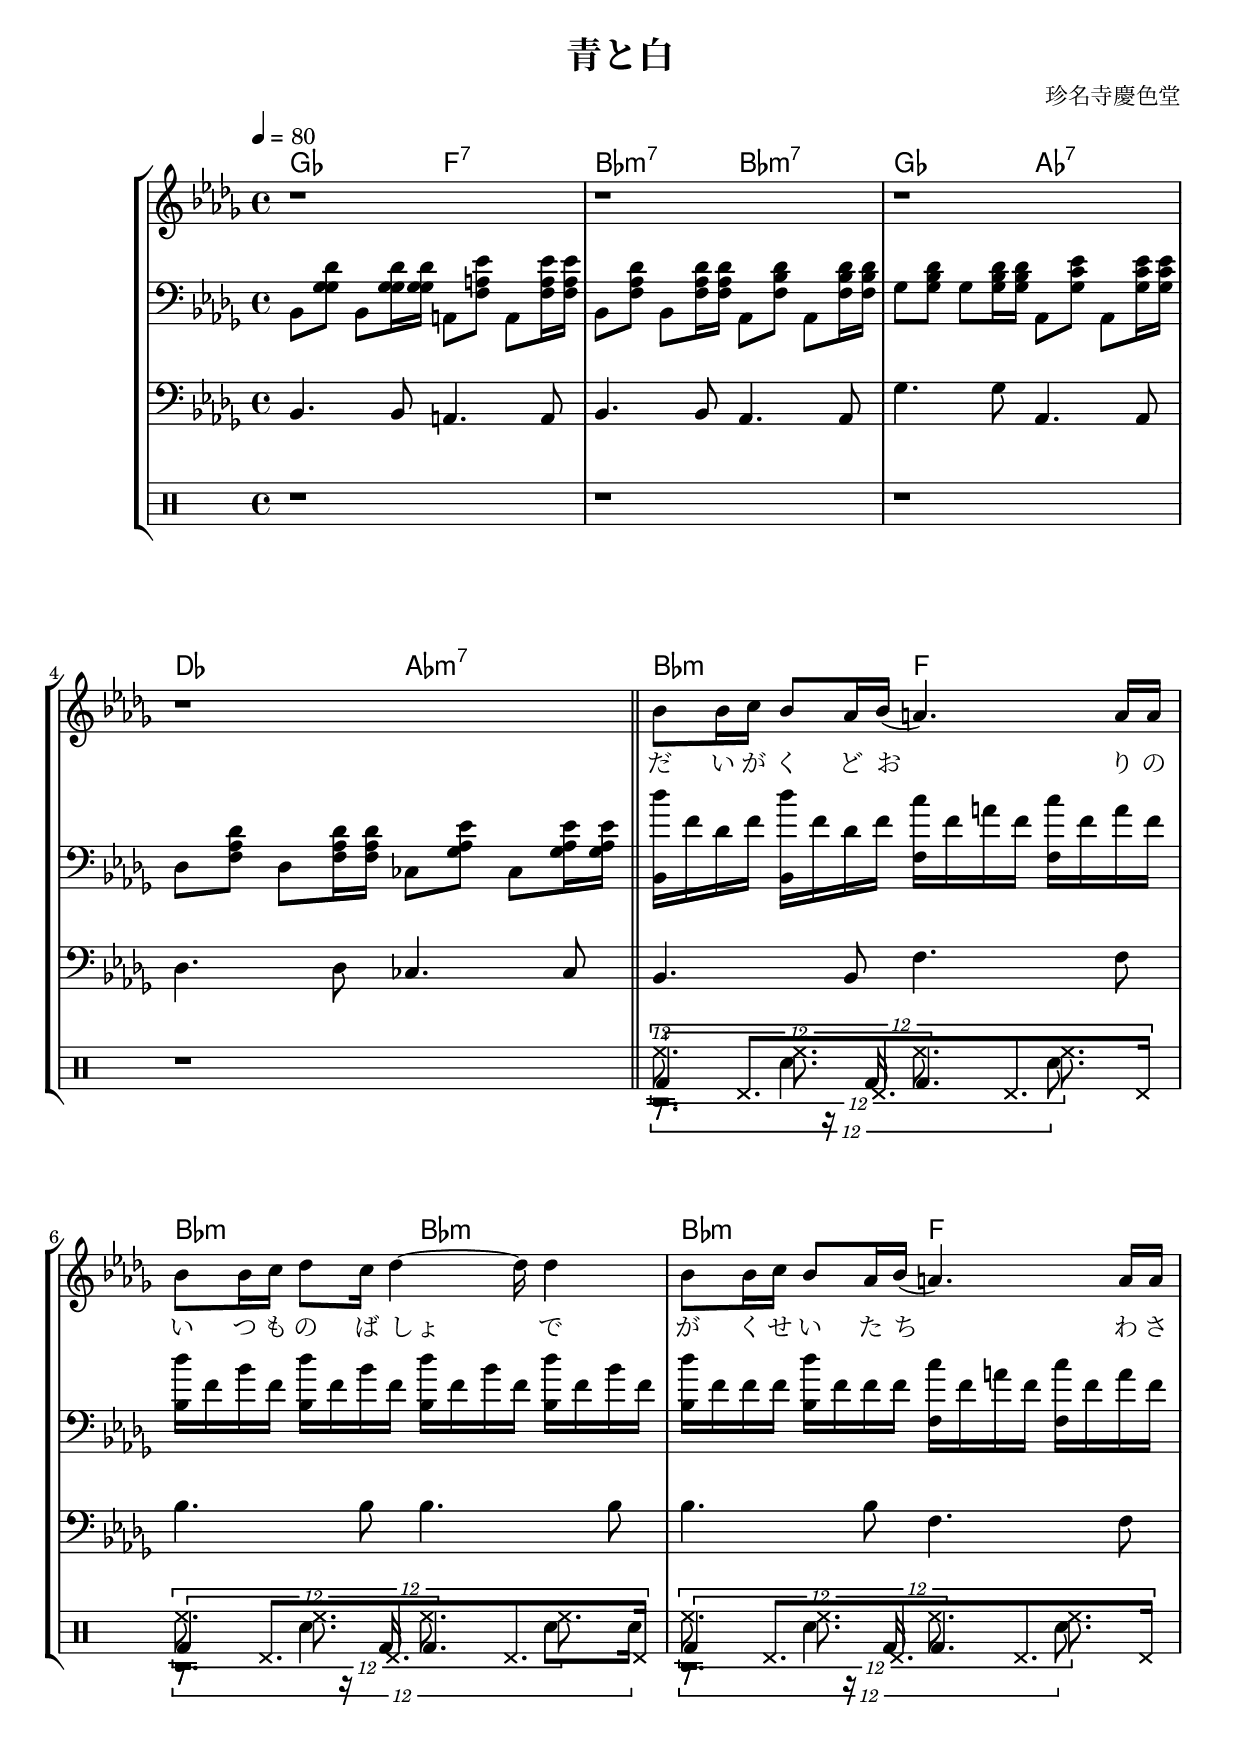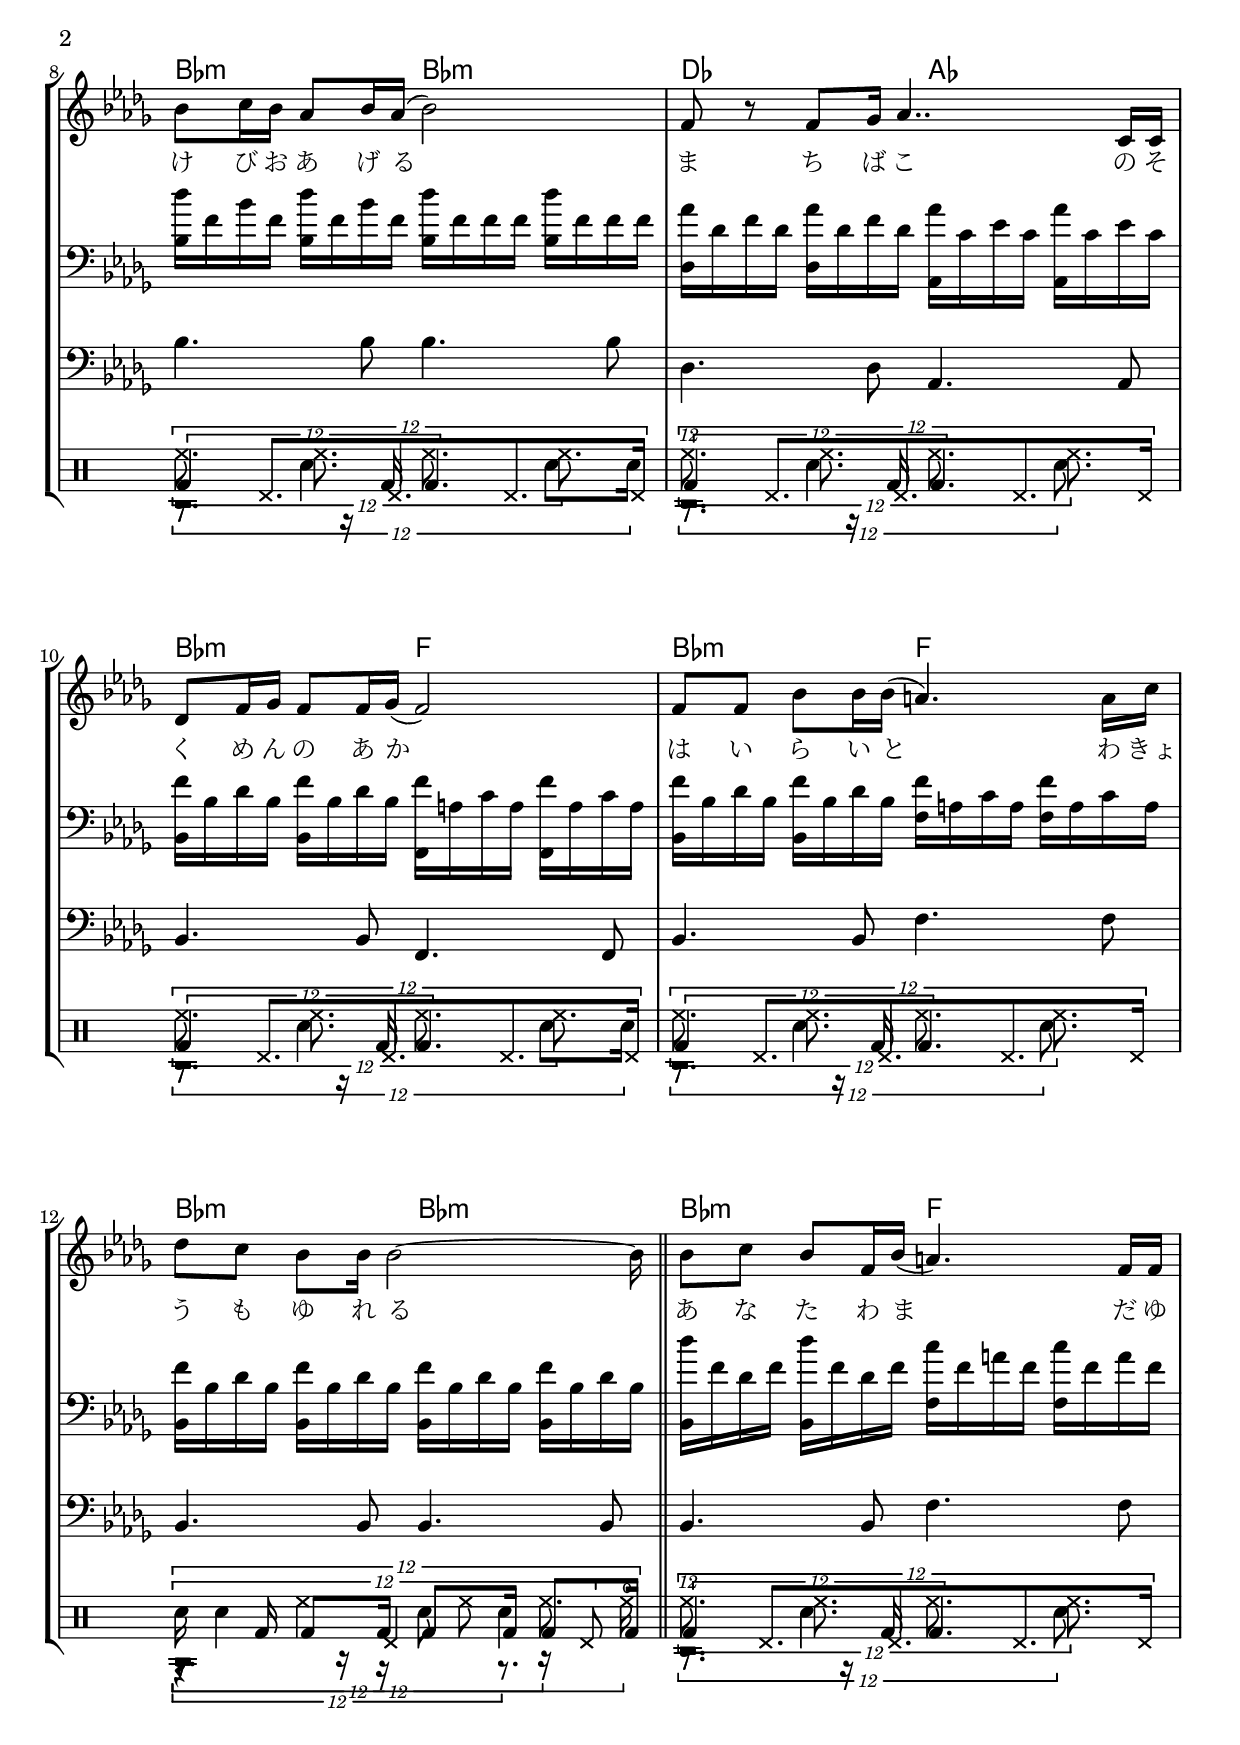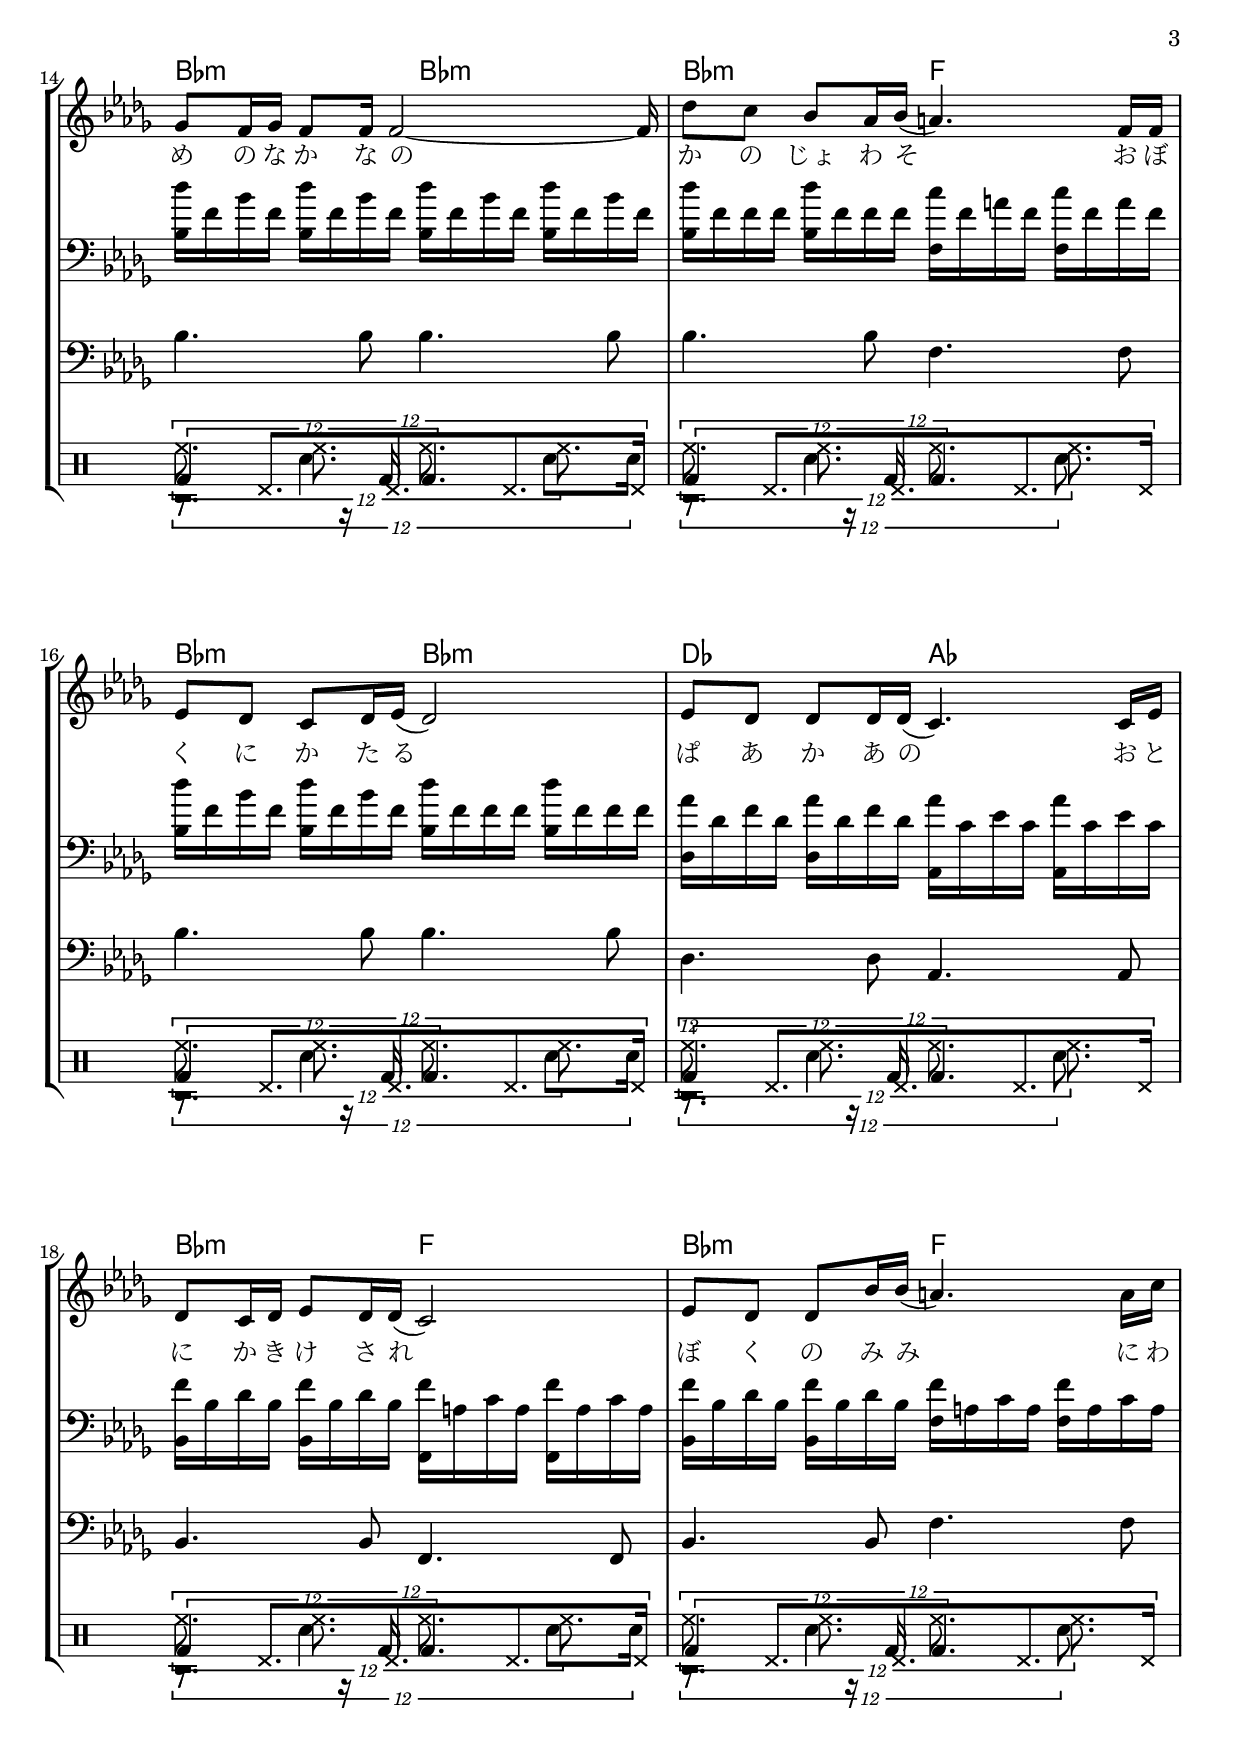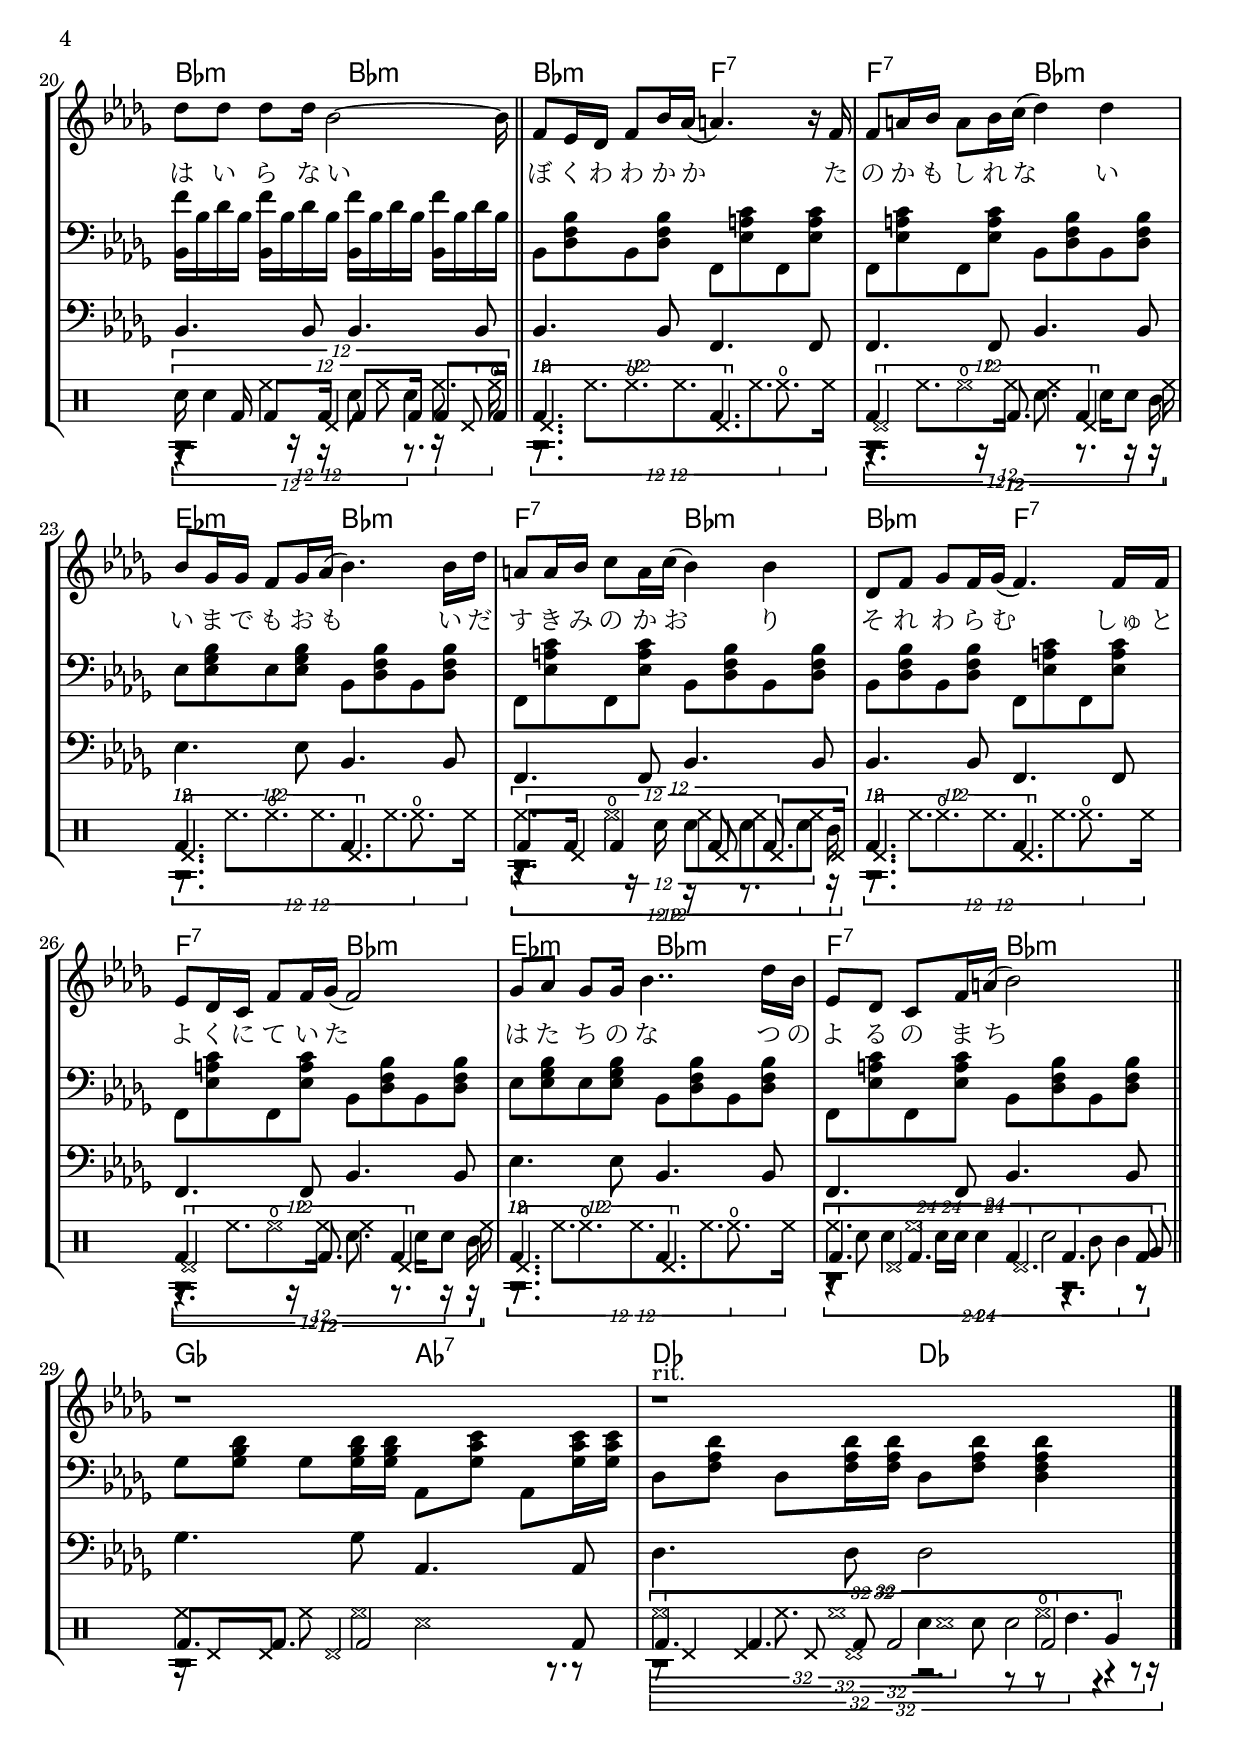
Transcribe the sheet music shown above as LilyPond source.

\version "2.12.1"

\header {
	title = \markup {青と白}
	composer = \markup \center-column {珍名寺慶色堂}
}

harmony = \chordmode {
	ges2 f:7 bes:min7 bes:min7 ges as:7 des as:min7 

	bes:m f bes:m bes:m bes:m f bes:m bes:m des as bes:m f bes:m f bes:m bes:m 

	bes:m f bes:m bes:m bes:m f bes:m bes:m des as bes:m f bes:m f bes:m bes:m 

	bes:m f:7 f:7 bes:m es:m bes:m f:7 bes:m bes:m f:7 f:7 bes:m es:m bes:m f:7 bes:m 

	ges as:7 des des 
}

melody = {
	\key des \major
	\tempo 4 = 80
	r1 | r1 | r1 | r1   
	\set Staff.midiInstrument = #"mmi0.48"
	 bes'8  bes'16  c''16  bes'8  as'16  bes'16  (a'4.)  a'16  a'16 
	bes'8  bes'16  c''16  des''8  c''16  des''4~des''16  des''4 
	bes'8  bes'16  c''16  bes'8  as'16  bes'16  (a'4.)  a'16  a'16 
	bes'8  c''16  bes'16  as'8  bes'16  as'16  (bes'2) 
	f'8  r8  f'8  ges'16  as'4..  c'16  c'16 
	des'8  f'16  ges'16  f'8  f'16  ges'16  (f'2) 
	f'8  f'8  bes'8  bes'16  bes'16  (a'4.)  a'16  c''16 
	des''8  c''8  bes'8  bes'16  bes'2~bes'16
	\set Staff.midiInstrument = #"mmi0.48"
	 bes'8  c''8  bes'8  f'16  bes'16  (a'4.)  f'16  f'16 
	ges'8  f'16  ges'16  f'8  f'16  f'2~f'16 
	des''8  c''8  bes'8  as'16  bes'16  (a'4.)  f'16  f'16 
	es'8  des'8  c'8  des'16  es'16  (des'2) 
	es'8  des'8  des'8  des'16  des'16  (c'4.)  c'16  es'16 
	des'8  c'16  des'16  es'8  des'16  des'16  (c'2) 
	es'8  des'8  des'8  bes'16  bes'16  (a'4.)  a'16  c''16 
	des''8  des''8  des''8  des''16  bes'2~bes'16
	\set Staff.midiInstrument = #"mmi0.48"
	 f'8  es'16  des'16  f'8  bes'16  as'16  (a'4.)  r16  f'16 
	f'8  a'16  bes'16  a'8  bes'16  c''16  (des''4)  des''4 
	bes'8  ges'16  ges'16  f'8  ges'16  as'16  (bes'4.)  bes'16  des''16 
	a'8  a'16  bes'16  c''8  a'16  c''16  (bes'4)  bes'4 
	des'8  f'8  ges'8  f'16  ges'16  (f'4.)  f'16  f'16 
	es'8  des'16  c'16  f'8  f'16  ges'16  (f'2) 
	ges'8  as'8  ges'8  ges'16  bes'4..  des''16  bes'16 
	es'8  des'8  c'8  f'16  a'16  (bes'2)
	r1 | r1^"rit." \bar "|."
}

words = \lyricmode {
	
	だ  い  が  く  ど  お  り  の  い  つ  も  の  ば  しょ  で  が  く  せ  い  た  ち  わ  さ  け  び  お  あ  げ  る  ま  ち  ば  こ  の  そ  く  め  ん  の  あ  か  は  い  ら  い  と  わ  きょ  う  も  ゆ  れ  る  
	あ  な  た  わ  ま  だ  ゆ  め  の  な  か  な  の  か  の  じょ  わ  そ  お  ぼ  く  に  か  た  る  ぱ  あ  か  あ  の  お  と  に  か  き  け  さ  れ  ぼ  く  の  み  み  に  わ  は  い  ら  な  い  
	ぼ  く  わ  わ  か  か  た  の  か  も  し  れ  な  い  い  ま  で  も  お  も  い  だ  す  き  み  の  か  お  り  そ  れ  わ  ら  む  しゅ  と  よ  く  に  て  い  た  は  た  ち  の  な  つ  の  よ  る  の  ま  ち  
	
}

tempochange = {
	\tempo 4 = 80
	r1 | r1 | r1 | r1 \bar "||"
	\tempo 4 = 80
	r1 | r1 | r1 | r1 | r1 | r1 | r1 | r1 \bar "||"
	\tempo 4 = 80
	r1 | r1 | r1 | r1 | r1 | r1 | r1 | r1 \bar "||"
	\tempo 4 = 80
	r1 | r1 | r1 | r1 | r1 | r1 | r1 | r1 \bar "||"
	\tempo 4 = 80
	r1 | \tempo 4 = 60 r2 \tempo 4 = 53 r2 \bar "|."
}

mainacc = {
	\clef bass
	\set Staff.midiInstrument = #"Acoustic Guitar (steel)"
	\key des \major
	\tempo 4 = 80
	bes,8 <ges ges des'> bes, <ges ges des'>16 <ges ges des'>
	a,8 <f a es'> a, <f a es'>16 <f a es'>
	bes,8 <f as des'> bes, <f as des'>16 <f as des'>
	as,8 <f bes des'> as, <f bes des'>16 <f bes des'>
	ges8 <ges bes des'> ges <ges bes des'>16 <ges bes des'>
	as,8 <ges c' es'> as, <ges c' es'>16 <ges c' es'>
	des8 <f as des'> des <f as des'>16 <f as des'>
	ces8 <ges as es'> ces <ges as es'>16 <ges as es'>
	\bar "||"

	\set Staff.midiInstrument = #"Acoustic Guitar (steel)"
	<bes, des''>16 f' des' f' <bes, des''> f' des' f'
	<f c''>16 f' a' f' <f c''> f' a' f'
	<bes des''>16 f' bes' f' <bes des''> f' bes' f'
	<bes des''>16 f' bes' f' <bes des''> f' bes' f'
	<bes des''>16 f' f' f' <bes des''> f' f' f'
	<f c''>16 f' a' f' <f c''> f' a' f'
	<bes des''>16 f' bes' f' <bes des''> f' bes' f'
	<bes des''>16 f' f' f' <bes des''> f' f' f'
	<des as'>16 des' f' des' <des as'> des' f' des'
	<as, as'>16 c' es' c' <as, as'> c' es' c'
	<bes, f'>16 bes des' bes <bes, f'> bes des' bes
	<f, f'>16 a c' a <f, f'> a c' a
	<bes, f'>16 bes des' bes <bes, f'> bes des' bes
	<f f'>16 a c' a <f f'> a c' a
	<bes, f'>16 bes des' bes <bes, f'> bes des' bes
	<bes, f'>16 bes des' bes <bes, f'> bes des' bes
	\bar "||"

	\set Staff.midiInstrument = #"Acoustic Guitar (steel)"
	<bes, des''>16 f' des' f' <bes, des''> f' des' f'
	<f c''>16 f' a' f' <f c''> f' a' f'
	<bes des''>16 f' bes' f' <bes des''> f' bes' f'
	<bes des''>16 f' bes' f' <bes des''> f' bes' f'
	<bes des''>16 f' f' f' <bes des''> f' f' f'
	<f c''>16 f' a' f' <f c''> f' a' f'
	<bes des''>16 f' bes' f' <bes des''> f' bes' f'
	<bes des''>16 f' f' f' <bes des''> f' f' f'
	<des as'>16 des' f' des' <des as'> des' f' des'
	<as, as'>16 c' es' c' <as, as'> c' es' c'
	<bes, f'>16 bes des' bes <bes, f'> bes des' bes
	<f, f'>16 a c' a <f, f'> a c' a
	<bes, f'>16 bes des' bes <bes, f'> bes des' bes
	<f f'>16 a c' a <f f'> a c' a
	<bes, f'>16 bes des' bes <bes, f'> bes des' bes
	<bes, f'>16 bes des' bes <bes, f'> bes des' bes
	\bar "||"

	\set Staff.midiInstrument = #"Acoustic Guitar (steel)"
	bes,8 <des f bes> bes, <des f bes>
	f,8 <es a c'> f, <es a c'>
	f,8 <es a c'> f, <es a c'>
	bes,8 <des f bes> bes, <des f bes>
	es8 <es ges bes> es <es ges bes>
	bes,8 <des f bes> bes, <des f bes>
	f,8 <es a c'> f, <es a c'>
	bes,8 <des f bes> bes, <des f bes>
	bes,8 <des f bes> bes, <des f bes>
	f,8 <es a c'> f, <es a c'>
	f,8 <es a c'> f, <es a c'>
	bes,8 <des f bes> bes, <des f bes>
	es8 <es ges bes> es <es ges bes>
	bes,8 <des f bes> bes, <des f bes>
	f,8 <es a c'> f, <es a c'>
	bes,8 <des f bes> bes, <des f bes>
	\bar "||"

	\set Staff.midiInstrument = #"Acoustic Guitar (steel)"
	ges8 <ges bes des'> ges <ges bes des'>16 <ges bes des'>
	as,8 <ges c' es'> as, <ges c' es'>16 <ges c' es'>
	des8 <f as des'> des <f as des'>16 <f as des'>
	des8 <f as des'>8 <des f as des'>4
	\bar "|."
}

subacc = {
	\clef bass
	\set Staff.midiInstrument = #"Acoustic Bass"
	\key des \major
	\tempo 4 = 80
	bes,4.bes,8
	a,4.a,8
	bes,4.bes,8
	as,4.as,8
	ges4.ges8
	as,4.as,8
	des4.des8
	ces4.ces8
	\bar "||"

	\set Staff.midiInstrument = #"Acoustic Bass"
	bes,4.bes,8
	f4.f8
	bes4.bes8
	bes4.bes8
	bes4.bes8
	f4.f8
	bes4.bes8
	bes4.bes8
	des4.des8
	as,4.as,8
	bes,4.bes,8
	f,4.f,8
	bes,4.bes,8
	f4.f8
	bes,4.bes,8
	bes,4.bes,8
	\bar "||"

	\set Staff.midiInstrument = #"Acoustic Bass"
	bes,4.bes,8
	f4.f8
	bes4.bes8
	bes4.bes8
	bes4.bes8
	f4.f8
	bes4.bes8
	bes4.bes8
	des4.des8
	as,4.as,8
	bes,4.bes,8
	f,4.f,8
	bes,4.bes,8
	f4.f8
	bes,4.bes,8
	bes,4.bes,8
	\bar "||"

	\set Staff.midiInstrument = #"Choir Aahs"
	bes,4.bes,8
	f,4.f,8
	f,4.f,8
	bes,4.bes,8
	es4.es8
	bes,4.bes,8
	f,4.f,8
	bes,4.bes,8
	bes,4.bes,8
	f,4.f,8
	f,4.f,8
	bes,4.bes,8
	es4.es8
	bes,4.bes,8
	f,4.f,8
	bes,4.bes,8
	\bar "||"

	\set Staff.midiInstrument = #"Acoustic Bass"
	ges4.ges8
	as,4.as,8
	des4.des8
	des2
	\bar "|."
}

percA = {
	\drummode {
	r1 |r1 |r1 |r1 \bar "||"
	\times 16/12{ hh8. hh8. hh8. hh8. } |\times 16/12{ hh8. hh8. hh8. hh8. } |\times 16/12{ hh8. hh8. hh8. hh8. } |\times 16/12{ hh8. hh8. hh8. hh8. } |\times 16/12{ hh8. hh8. hh8. hh8. } |\times 16/12{ hh8. hh8. hh8. hh8. } |\times 16/12{ hh8. hh8. hh8. hh8. } |\times 16/12{ r8. hh4 hh8 hh8. } \bar "||"
	\times 16/12{ hh8. hh8. hh8. hh8. } |\times 16/12{ hh8. hh8. hh8. hh8. } |\times 16/12{ hh8. hh8. hh8. hh8. } |\times 16/12{ hh8. hh8. hh8. hh8. } |\times 16/12{ hh8. hh8. hh8. hh8. } |\times 16/12{ hh8. hh8. hh8. hh8. } |\times 16/12{ hh8. hh8. hh8. hh8. } |\times 16/12{ r8. hh4 hh8 hh8. } \bar "||"
	\times 16/12{ r8 hh8. hh8. hh8. hh16 } |\times 16/12{ r8 hh8. hh16 hh4 r16 hh16 } |\times 16/12{ r8 hh8. hh8. hh8. hh16 } |\times 16/12{ hh4. hh8 hh8 hh8 } |\times 16/12{ r8 hh8. hh8. hh8. hh16 } |\times 16/12{ r8 hh8. hh16 hh4 r16 hh16 } |\times 16/12{ r8 hh8. hh8. hh8. hh16 } |\times 16/24{ hh4. hh1 r8 } \bar "||"
	hh4 hh8 hh2 r8  |\times 16/32{ hh2 hh8. hh1 r4 r16 } \bar "|."
	}
}

percB = {
	\drummode {
	r1 |r1 |r1 |r1 \bar "||"
	\times 16/12{ r8. sn4. sn8. } |\times 16/12{ r8. sn4. sn8 sn16 } |\times 16/12{ r8. sn4. sn8. } |\times 16/12{ r8. sn4. sn8 sn16 } |\times 16/12{ r8. sn4. sn8. } |\times 16/12{ r8. sn4. sn8 sn16 } |\times 16/12{ r8. sn4. sn8. } |\times 16/12{ sn16 sn4 r16 sn8 sn4 } \bar "||"
	\times 16/12{ r8. sn4. sn8. } |\times 16/12{ r8. sn4. sn8 sn16 } |\times 16/12{ r8. sn4. sn8. } |\times 16/12{ r8. sn4. sn8 sn16 } |\times 16/12{ r8. sn4. sn8. } |\times 16/12{ r8. sn4. sn8 sn16 } |\times 16/12{ r8. sn4. sn8. } |\times 16/12{ sn16 sn4 r16 sn8 sn4 } \bar "||"
	\times 16/12{ r2. } |\times 16/12{ r4. sn8. sn16 sn8 } |\times 16/12{ r2. } |\times 16/12{ r4 r16 sn16 sn8 sn8 sn8 } |\times 16/12{ r2. } |\times 16/12{ r4. sn8. sn16 sn8 } |\times 16/12{ r2. } |\times 16/24{ r8 sn8 sn4 sn16 sn16 sn4 sn2 r8 } \bar "||"
	r16 hhp8 hhp8 hhp2 r8.  |\times 16/32{ r8 hhp4 hhp4 hhp8 hhp1 r4 } \bar "|."
	}
}

percC = {
	\drummode {
	r1 |r1 |r1 |r1 \bar "||"
	\times 16/12{ bd4 r16 bd16 bd4. } |\times 16/12{ bd4 r16 bd16 bd4. } |\times 16/12{ bd4 r16 bd16 bd4. } |\times 16/12{ bd4 r16 bd16 bd4. } |\times 16/12{ bd4 r16 bd16 bd4. } |\times 16/12{ bd4 r16 bd16 bd4. } |\times 16/12{ bd4 r16 bd16 bd4. } |\times 16/12{ r8 bd16 bd8 bd16 bd8 bd16 bd8 bd16 } \bar "||"
	\times 16/12{ bd4 r16 bd16 bd4. } |\times 16/12{ bd4 r16 bd16 bd4. } |\times 16/12{ bd4 r16 bd16 bd4. } |\times 16/12{ bd4 r16 bd16 bd4. } |\times 16/12{ bd4 r16 bd16 bd4. } |\times 16/12{ bd4 r16 bd16 bd4. } |\times 16/12{ bd4 r16 bd16 bd4. } |\times 16/12{ r8 bd16 bd8 bd16 bd8 bd16 bd8 bd16 } \bar "||"
	\times 16/12{ bd4. bd4. } |\times 16/12{ bd4 r16 bd8. bd4 } |\times 16/12{ bd4. bd4. } |\times 16/12{ bd8 bd16 bd4 bd8 bd8. } |\times 16/12{ bd4. bd4. } |\times 16/12{ bd4 r16 bd8. bd4 } |\times 16/12{ bd4. bd4. } |\times 16/24{ bd4. bd4. bd4 bd4. bd8 } \bar "||"
	r1  |\times 16/32{ r1 r2 hho2 } \bar "|."
	}
}

percD = {
	\drummode {
	r1 |r1 |r1 |r1 \bar "||"
	\times 16/12{ r8 hhp8. hhp8. hhp8. hhp16 } |\times 16/12{ r8 hhp8. hhp8. hhp8. hhp16 } |\times 16/12{ r8 hhp8. hhp8. hhp8. hhp16 } |\times 16/12{ r8 hhp8. hhp8. hhp8. hhp16 } |\times 16/12{ r8 hhp8. hhp8. hhp8. hhp16 } |\times 16/12{ r8 hhp8. hhp8. hhp8. hhp16 } |\times 16/12{ r8 hhp8. hhp8. hhp8. hhp16 } |\times 16/12{ r4 r16 hhp4 r16 hhp8 } \bar "||"
	\times 16/12{ r8 hhp8. hhp8. hhp8. hhp16 } |\times 16/12{ r8 hhp8. hhp8. hhp8. hhp16 } |\times 16/12{ r8 hhp8. hhp8. hhp8. hhp16 } |\times 16/12{ r8 hhp8. hhp8. hhp8. hhp16 } |\times 16/12{ r8 hhp8. hhp8. hhp8. hhp16 } |\times 16/12{ r8 hhp8. hhp8. hhp8. hhp16 } |\times 16/12{ r8 hhp8. hhp8. hhp8. hhp16 } |\times 16/12{ r4 r16 hhp4 r16 hhp8 } \bar "||"
	\times 16/12{ r8. hho4. hho8. } |\times 16/12{ r8. hho2 r16 } |\times 16/12{ r8. hho4. hho8. } |\times 16/12{ r8. hho2 r16 } |\times 16/12{ r8. hho4. hho8. } |\times 16/12{ r8. hho2 r16 } |\times 16/12{ r8. hho4. hho8. } |\times 16/24{ r1 r2 } \bar "||"
	bd8. bd8. bd2 bd8  |\times 16/32{ bd4. bd4. bd8 bd2 r8 bd2 } \bar "|."
	}
}

percE = {
	\drummode {
	r1 |r1 |r1 |r1 \bar "||"
	\times 16/12{ r2. } |r1 |r1 |r1 |\times 16/12{ r2. } |r1 |r1 |\times 16/12{ r2 r8. hho16 } \bar "||"
	\times 16/12{ r2. } |r1 |r1 |r1 |\times 16/12{ r2. } |r1 |r1 |\times 16/12{ r2 r8. hho16 } \bar "||"
	\times 16/12{ hhp4. hhp4. } |\times 16/12{ hhp2 hhp4 } |\times 16/12{ hhp4. hhp4. } |\times 16/12{ r8 hhp4 r16 hhp8 hhp8 hhp16 } |\times 16/12{ hhp4. hhp4. } |\times 16/12{ hhp2 hhp4 } |\times 16/12{ hhp4. hhp4. } |\times 16/24{ r4 hhp2 hhp2. } \bar "||"
	r2 ss2  |\times 16/32{ r1 ss1 } \bar "|."
	}
}

percF = {
	\drummode {
	r1 | r1 | r1 | r1 \bar "||"
	r1 | r1 | r1 | r1 | r1 | r1 | r1 | r1 \bar "||"
	r1 | r1 | r1 | r1 | r1 | r1 | r1 | r1 \bar "||"
	\times 16/12{ r2. } |\times 16/12{ r2 r8. tomml16 } |\times 16/12{ r2. } |\times 16/12{ r2 r8. tomml16 } |\times 16/12{ r2. } |\times 16/12{ r2 r8. tomml16 } |\times 16/12{ r2. } |\times 16/24{ r1 r8 tomml8 tomml4 } \bar "||"
	r1 |\times 16/32{ r1 sn4 sn8 sn2 r8 } \bar "|."
	}
}

percG = {
	\drummode {
	r1 | r1 | r1 | r1 \bar "||"
	r1 | r1 | r1 | r1 | r1 | r1 | r1 | r1 \bar "||"
	r1 | r1 | r1 | r1 | r1 | r1 | r1 | r1 \bar "||"
	r1 |r1 |r1 |r1 |r1 |r1 |r1 |\times 16/24{ r1 r4. tomfh8 } \bar "||"
	r1 |r1 \bar "|."
	}
}

percH = {
	\drummode {
	r1 | r1 | r1 | r1 \bar "||"
	r1 | r1 | r1 | r1 | r1 | r1 | r1 | r1 \bar "||"
	r1 | r1 | r1 | r1 | r1 | r1 | r1 | r1 \bar "||"
	r1 | r1 | r1 | r1 | r1 | r1 | r1 | r1 \bar "||"
	r1 |\times 16/32{ r1 r2 r8 tommh4. } \bar "|."
	}
}

percI = {
	\drummode {
	r1 | r1 | r1 | r1 \bar "||"
	r1 | r1 | r1 | r1 | r1 | r1 | r1 | r1 \bar "||"
	r1 | r1 | r1 | r1 | r1 | r1 | r1 | r1 \bar "||"
	r1 | r1 | r1 | r1 | r1 | r1 | r1 | r1 \bar "||"
	r1 |\times 16/32{ r1 r2. tomfh4 } \bar "|."
	}
}

\score {
	<<
		\new StaffGroup <<
			\new ChordNames {\harmony}
			\new Voice = "melody" {\melody}
			\new Lyrics \lyricsto "melody" \words
			\new Staff = "mainacc" {\mainacc}
			\new Staff = "subacc" {\subacc}
			\new DrumStaff <<
				\new DrumVoice {\percA}
				\new DrumVoice {\percB}
				\new DrumVoice {\percC}
				\new DrumVoice {\percD}
				\new DrumVoice {\percE}
				\new DrumVoice {\percF}
				\new DrumVoice {\percG}
				\new DrumVoice {\percH}
				\new DrumVoice {\percI}
			>>
		>>
	>>
	\layout { }
}
